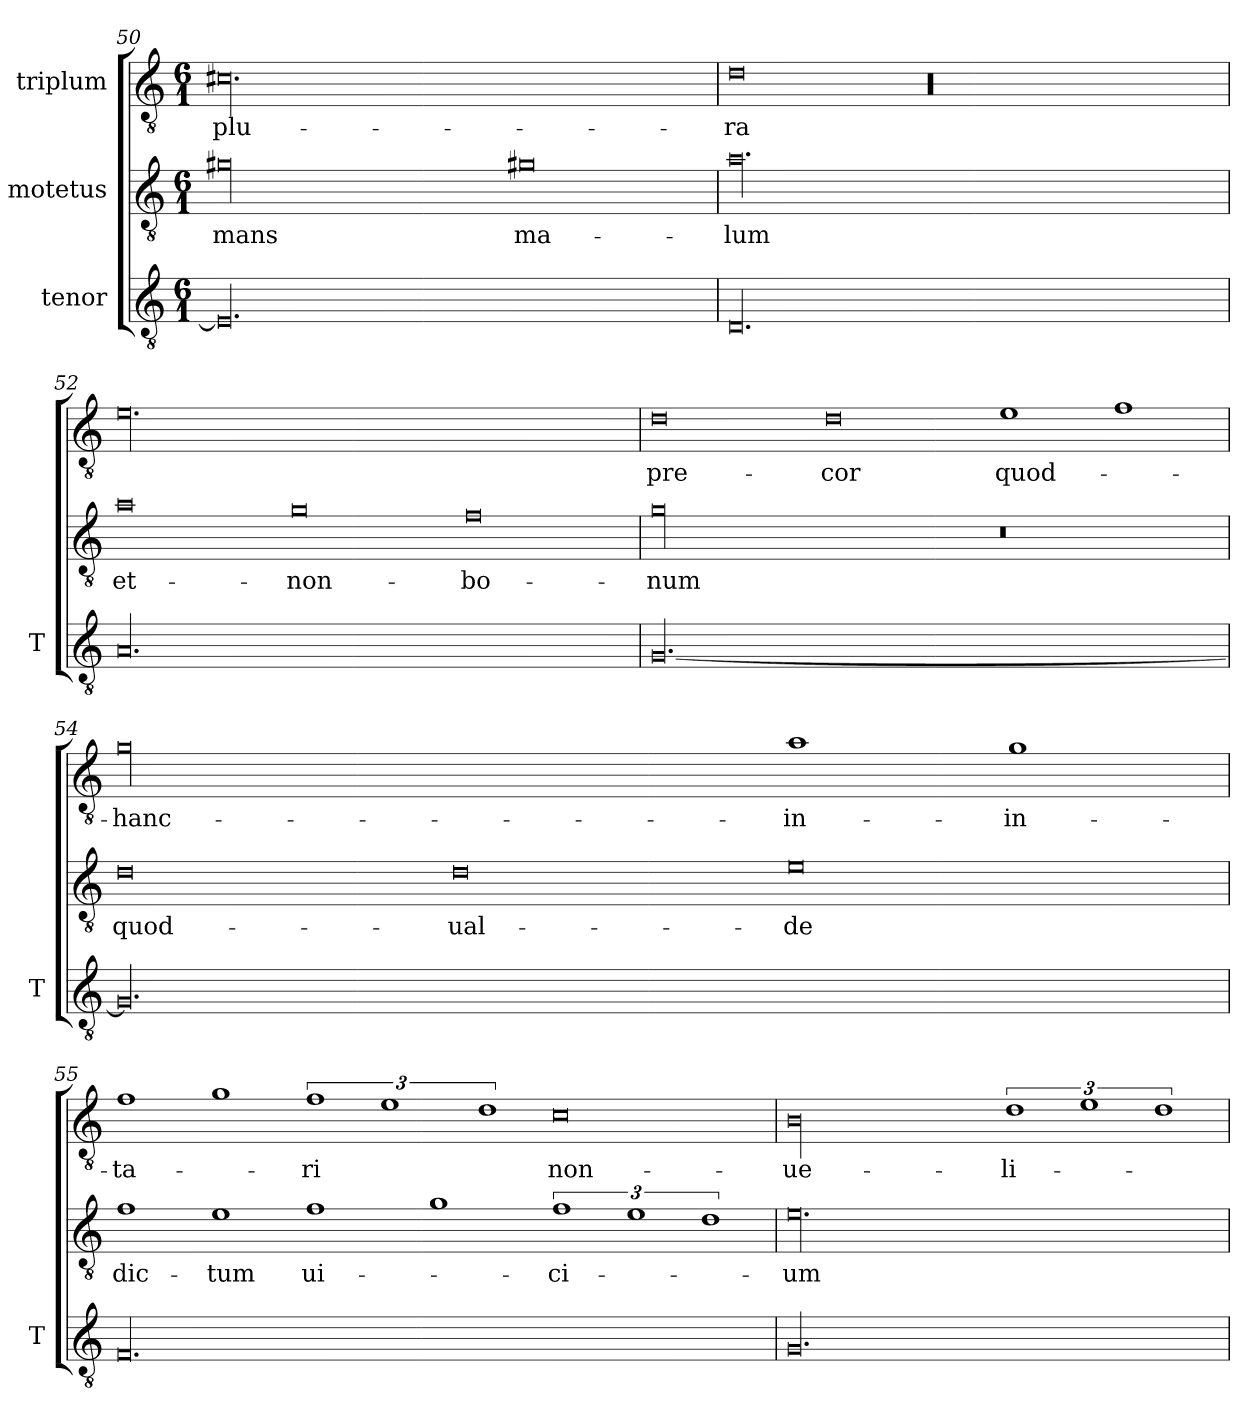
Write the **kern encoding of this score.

**kern	**kern	**text	**kern	**text
*part3	*part2	*part2	*part1	*part1
*staff3	*staff2	*staff2	*staff1	*staff1
*I"tenor	*I"motetus	*	*I"triplum	*
*I'T	*	*	*	*
*clefGv2	*clefGv2	*	*clefGv2	*
*k[]	*k[]	*	*k[]	*
*C:	*C:	*	*C:	*
*M6/1	*M6/1	*	*M6/1	*
=50	=50	=50	=50	=50
00.E/]	00g#X\	-mans	00.c#Xi\	plu-
.	0g#Xi\	ma-	.	.
=51	=51	=51	=51	=51
00.D/	00.a\	-lum	0d\	-ra
.	.	.	00r	.
=52	=52	=52	=52	=52
00.A/	0a\	et-	00.e\	.
.	0g\	non-	.	.
.	0f\	bo-	.	.
=53	=53	=53	=53	=53
[00.G/	00g\	-num	0d\	pre-
.	.	.	0d\	-cor
.	0r	.	1e\	quod-
.	.	.	1f\	.
!!LO:LB:g=z
=54	=54	=54	=54	=54
00.G/]	0d\	quod-	00g\	hanc-
.	0d\	ual-	.	.
.	0e\	-de	1a\	in-
.	.	.	1g\	in-
=55	=55	=55	=55	=55
00.F/	1f\	dic-	1f\	-ta-
.	1e\	-tum	1g\	.
.	1f\	ui-	3%2f\	-ri
.	.	.	3%2e\	.
.	1g\	.	.	.
.	.	.	3%2d\	.
.	3%2f\	-ci-	0c\	non-
.	3%2e\	.	.	.
.	3%2d\	.	.	.
=56	=56	=56	=56	=56
00.G/	00.e\	-um	00B\	ue-
.	.	.	3%2d\	-li-
.	.	.	3%2e\	.
.	.	.	3%2d\	.
=	=	=	=	=
*-	*-	*-	*-	*-
